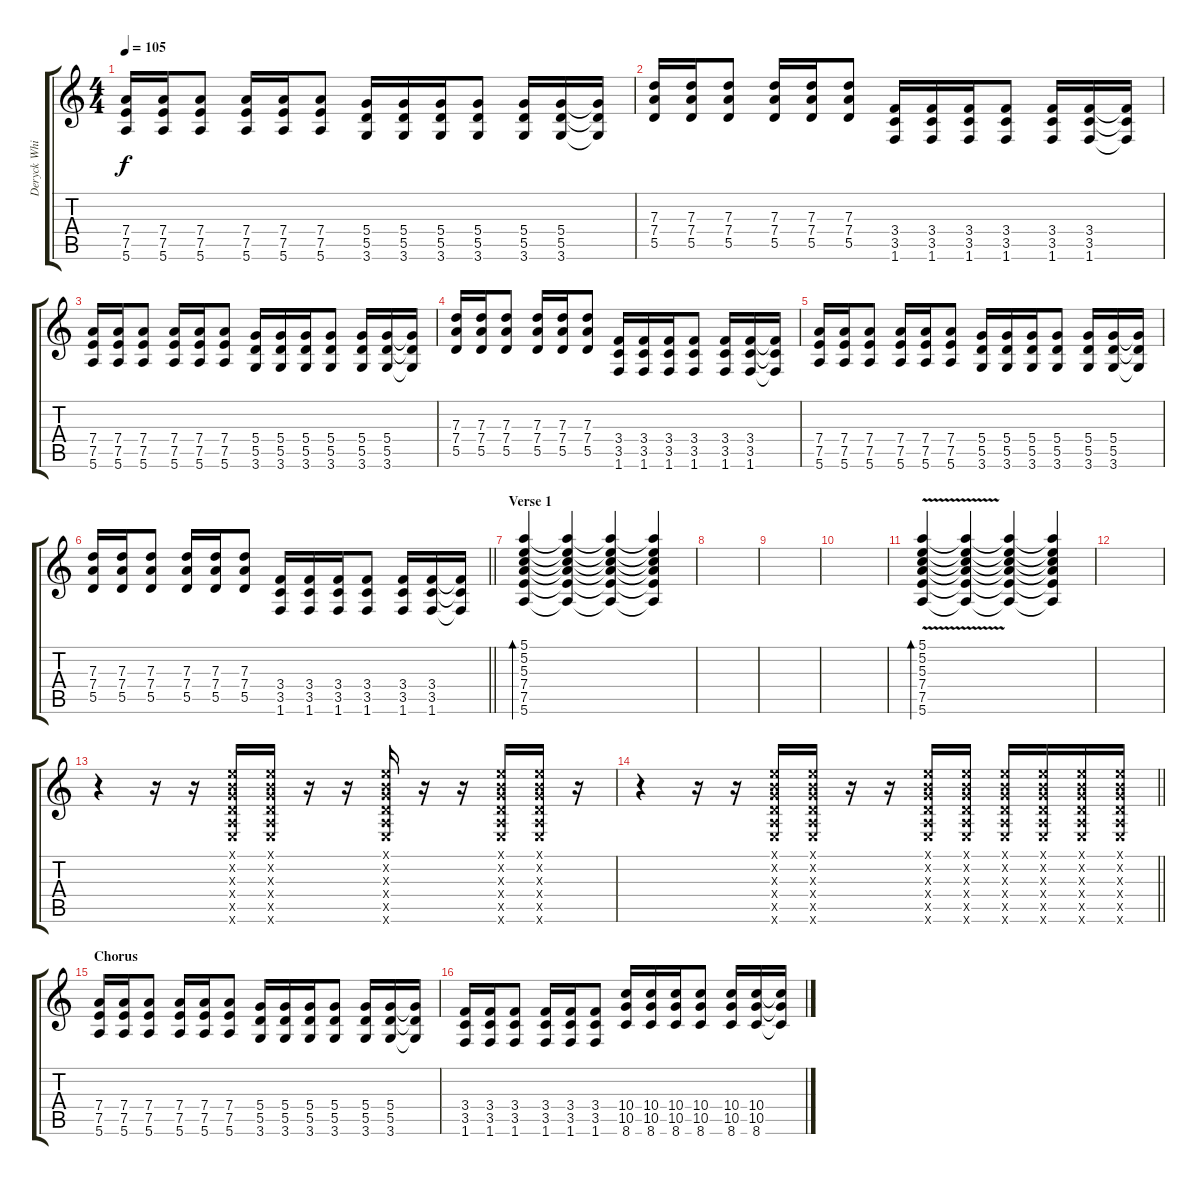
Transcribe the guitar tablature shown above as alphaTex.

\track ("Deryck Whibley" "Deryck Whi") {instrument overdrivenguitar}
\staff {score tabs}
\tuning (E4 B3 G3 D3 A2 E2) {hide}
\ts (4 4)
\tempo 105
\clef g2
\ks c
(7.4 7.5 5.6).16{dy f} (7.4 7.5 5.6).16 (7.4 7.5 5.6).8 (7.4 7.5 5.6).16 (7.4 7.5 5.6).16 (7.4 7.5 5.6).8 (5.4 5.5 3.6).16 (5.4 5.5 3.6).16 (5.4 5.5 3.6).16 (5.4 5.5 3.6).8 (5.4 5.5 3.6).16 (5.4 5.5 3.6).16 (5.4{t} 5.5{t} 3.6{t}).16 |
(7.3 7.4 5.5).16 (7.3 7.4 5.5).16 (7.3 7.4 5.5).8 (7.3 7.4 5.5).16 (7.3 7.4 5.5).16 (7.3 7.4 5.5).8 (3.4 3.5 1.6).16 (3.4 3.5 1.6).16 (3.4 3.5 1.6).16 (3.4 3.5 1.6).8 (3.4 3.5 1.6).16 (3.4 3.5 1.6).16 (3.4{t} 3.5{t} 1.6{t}).16 |
(7.4 7.5 5.6).16 (7.4 7.5 5.6).16 (7.4 7.5 5.6).8 (7.4 7.5 5.6).16 (7.4 7.5 5.6).16 (7.4 7.5 5.6).8 (5.4 5.5 3.6).16 (5.4 5.5 3.6).16 (5.4 5.5 3.6).16 (5.4 5.5 3.6).8 (5.4 5.5 3.6).16 (5.4 5.5 3.6).16 (5.4{t} 5.5{t} 3.6{t}).16 |
(7.3 7.4 5.5).16 (7.3 7.4 5.5).16 (7.3 7.4 5.5).8 (7.3 7.4 5.5).16 (7.3 7.4 5.5).16 (7.3 7.4 5.5).8 (3.4 3.5 1.6).16 (3.4 3.5 1.6).16 (3.4 3.5 1.6).16 (3.4 3.5 1.6).8 (3.4 3.5 1.6).16 (3.4 3.5 1.6).16 (3.4{t} 3.5{t} 1.6{t}).16 |
(7.4 7.5 5.6).16 (7.4 7.5 5.6).16 (7.4 7.5 5.6).8 (7.4 7.5 5.6).16 (7.4 7.5 5.6).16 (7.4 7.5 5.6).8 (5.4 5.5 3.6).16 (5.4 5.5 3.6).16 (5.4 5.5 3.6).16 (5.4 5.5 3.6).8 (5.4 5.5 3.6).16 (5.4 5.5 3.6).16 (5.4{t} 5.5{t} 3.6{t}).16 |
\barLineRight lightlight
(7.3 7.4 5.5).16 (7.3 7.4 5.5).16 (7.3 7.4 5.5).8 (7.3 7.4 5.5).16 (7.3 7.4 5.5).16 (7.3 7.4 5.5).8 (3.4 3.5 1.6).16 (3.4 3.5 1.6).16 (3.4 3.5 1.6).16 (3.4 3.5 1.6).8 (3.4 3.5 1.6).16 (3.4 3.5 1.6).16 (3.4{t} 3.5{t} 1.6{t}).16 |
\section ("" "Verse 1")
(5.1 5.2 5.3 7.4 7.5 5.6).4{bd 120} (5.1{t} 5.2{t} 5.3{t} 7.4{t} 7.5{t} 5.6{t}).4 (5.1{t} 5.2{t} 5.3{t} 7.4{t} 7.5{t} 5.6{t}).4 (5.1{t} 5.2{t} 5.3{t} 7.4{t} 7.5{t} 5.6{t}).4 |
|
|
|
(5.1{v} 5.2{v} 5.3{v} 7.4{v} 7.5{v} 5.6{v}).4{bd 120} (5.1{t} 5.2{t} 5.3{t} 7.4{t} 7.5{t} 5.6{t}).4 (5.1{t} 5.2{t} 5.3{t} 7.4{t} 7.5{t} 5.6{t}).4 (5.1{t} 5.2{t} 5.3{t} 7.4{t} 7.5{t} 5.6{t}).4 |
|
r.4 r.16 r.16 (0.1{x} 0.2{x} 0.3{x} 0.4{x} 0.5{x} 0.6{x}).16 (0.1{x} 0.2{x} 0.3{x} 0.4{x} 0.5{x} 0.6{x}).16 r.16 r.16 (0.1{x} 0.2{x} 0.3{x} 0.4{x} 0.5{x} 0.6{x}).16 r.16 r.16 (0.1{x} 0.2{x} 0.3{x} 0.4{x} 0.5{x} 0.6{x}).16 (0.1{x} 0.2{x} 0.3{x} 0.4{x} 0.5{x} 0.6{x}).16 r.16 |
\barLineRight lightlight
r.4 r.16 r.16 (0.1{x} 0.2{x} 0.3{x} 0.4{x} 0.5{x} 0.6{x}).16 (0.1{x} 0.2{x} 0.3{x} 0.4{x} 0.5{x} 0.6{x}).16 r.16 r.16 (0.1{x} 0.2{x} 0.3{x} 0.4{x} 0.5{x} 0.6{x}).16 (0.1{x} 0.2{x} 0.3{x} 0.4{x} 0.5{x} 0.6{x}).16 (0.1{x} 0.2{x} 0.3{x} 0.4{x} 0.5{x} 0.6{x}).16 (0.1{x} 0.2{x} 0.3{x} 0.4{x} 0.5{x} 0.6{x}).16 (0.1{x} 0.2{x} 0.3{x} 0.4{x} 0.5{x} 0.6{x}).16 (0.1{x} 0.2{x} 0.3{x} 0.4{x} 0.5{x} 0.6{x}).16 |
\section ("" "Chorus ")
(7.4 7.5 5.6).16{instrument overdrivenguitar} (7.4 7.5 5.6).16 (7.4 7.5 5.6).8 (7.4 7.5 5.6).16 (7.4 7.5 5.6).16 (7.4 7.5 5.6).8 (5.4 5.5 3.6).16 (5.4 5.5 3.6).16 (5.4 5.5 3.6).16 (5.4 5.5 3.6).8 (5.4 5.5 3.6).16 (5.4 5.5 3.6).16 (5.4{t} 5.5{t} 3.6{t}).16 |
(3.4 3.5 1.6).16 (3.4 3.5 1.6).16 (3.4 3.5 1.6).8 (3.4 3.5 1.6).16 (3.4 3.5 1.6).16 (3.4 3.5 1.6).8 (10.4 10.5 8.6).16 (10.4 10.5 8.6).16 (10.4 10.5 8.6).16 (10.4 10.5 8.6).8 (10.4 10.5 8.6).16 (10.4 10.5 8.6).16 (10.4{t} 10.5{t} 8.6{t}).16
